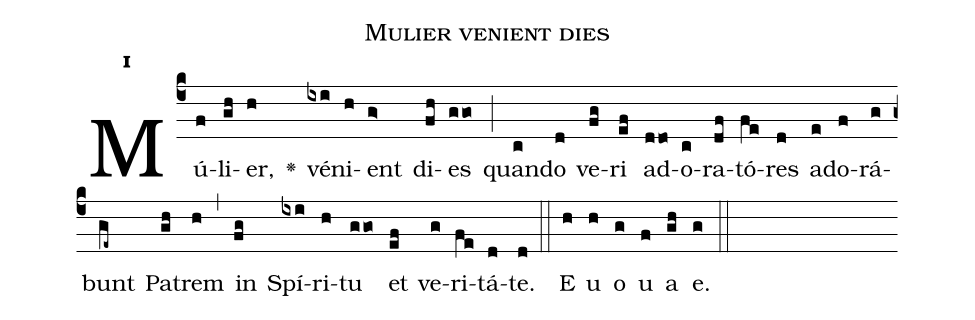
name:Mulier venient dies;
office-part:Antiphona;
mode:1;
%%
initial-style: 1;
name: Mulier venient dies
book: Antiphonae & Responsoria/Tomus II, p. 47;
occasion: Hebdomada III Quadragesimae Dominica;
office-part: Sexta Ant Ea;
user-notes: ;
commentary: ;
annotation: 1g;
centering-scheme: english;
fontsize: 12;
font: OFLSortsMillGoudy;
height: 11;
width: 4.5;
%%
(c4)Mú(f)li(gh)er,(h) <v>\greheightstar</v>() vé(ixi)ni(h)ent(g>) di(fh)es(ggo) (;) quan(c)do(d) ve(fg)ri(ef) ad(ddo)o(c)ra(df)tó(fe)res(d) ad(e)o(f)rá(g)bunt(ge~) Pa(gh)trem(h) (,) in(fg) Spí(ixi)ri(h)tu(ggo) et(ef) ve(g)ri(fe)tá(d)te.(d) (::)
E(h) u(h) o(g) u(f) a(gh) e.(g) (::)
